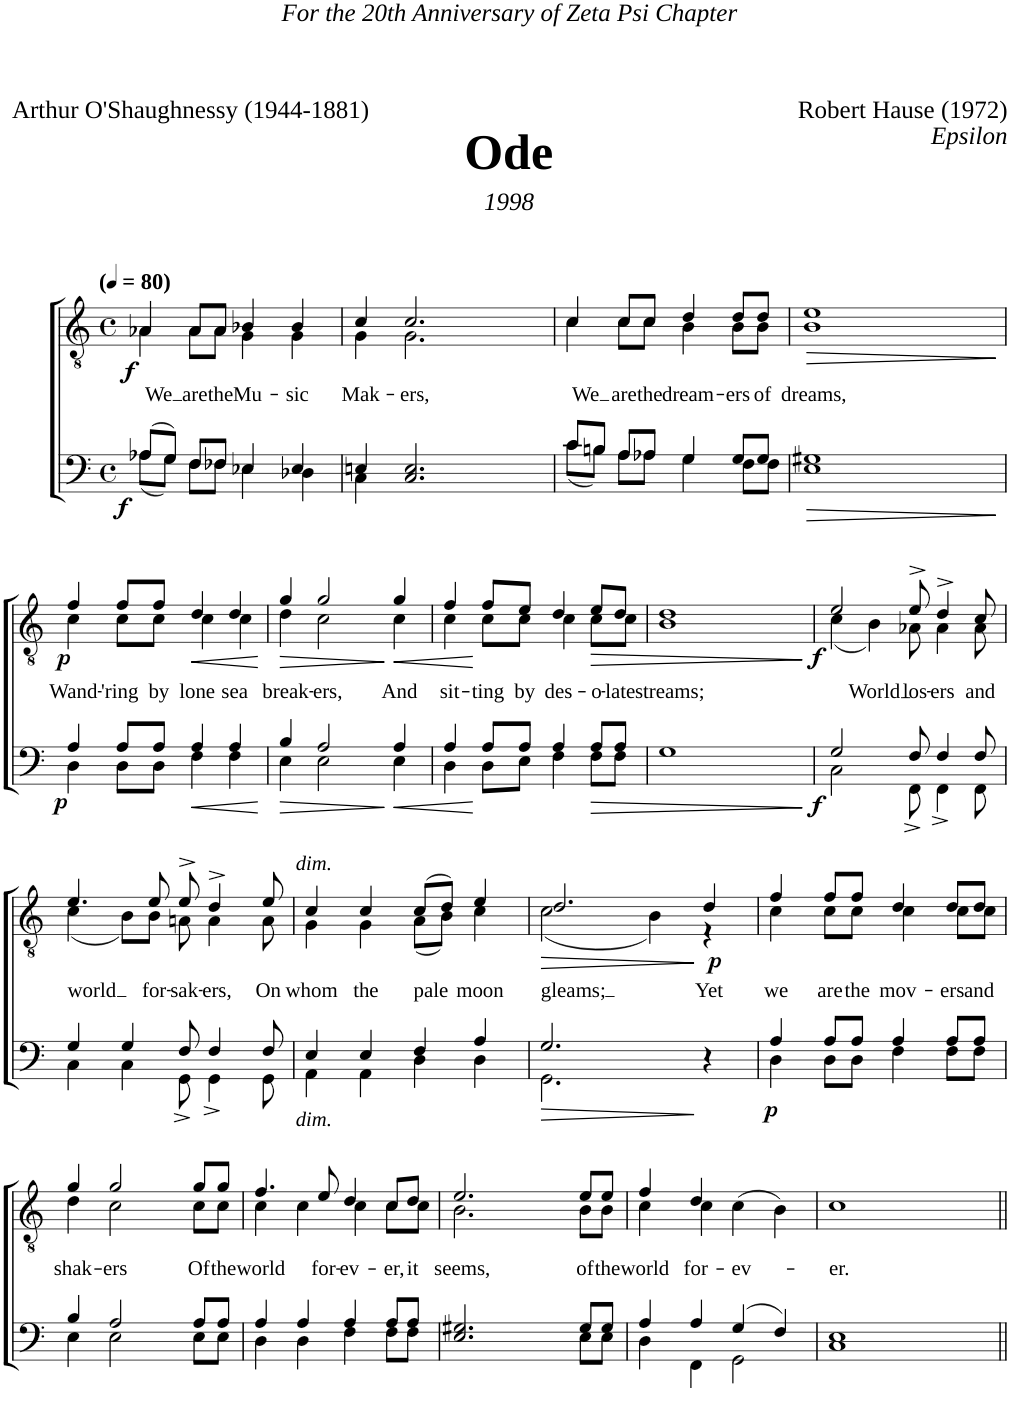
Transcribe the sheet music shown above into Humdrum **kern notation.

**kern	**dynam	**kern	**text	**dynam
*part2	*part2	*part1	*part1	*part1
*staff2	*staff2	*staff1	*staff1	*staff1
*I"Piano	*	*I"Piano	*	*
*I'Pno	*	*I'Pno	*	*
*clefF4	*	*clefGv2	*	*
*k[]	*	*k[]	*	*
*M4/4	*	*M4/4	*	*
*met(c)	*	*met(c)	*	*
*MM80	*	*MM80	*	*
=1	=1	=1	=1	=1
*^	*	*	*	*
!	!	!LO:DY:b	!	!LO:LY:b	!LO:DY:b
*	*	*	*^	*	*
(8A-X/L	(8A-\L	f	4A-X/	4A-\	We	f
8G/J)	8G\J)	.	.	.	.	.
!	!	!	!	!	!LO:LY:b	!
8F/L	8F\L	.	8A-/L	8A-\L	are	.
!	!	!	!	!	!LO:LY:b	!
8F-X/J	8F-\J	.	8A-/J	8A-\J	the	.
!	!	!	!	!	!LO:LY:b	!
4E-X/	4E-\	.	4B-X/	4G\	Mu-	.
!	!	!	!	!	!LO:LY:b	!
4E-/	4D-X\	.	4B-/	4G\	-sic	.
=2	=2	=2	=2	=2	=2	=2
!	!	!	!	!	!LO:LY:b	!
4En/	4C\	.	4c/	4G\	Mak-	.
!	!	!	!	!	!LO:LY:b	!
2.C/ 2.E/	2.ryy	.	2.c/	2.G\	-ers,	.
=3	=3	=3	=3	=3	=3	=3
!	!	!	!	!	!LO:LY:b	!
8c/L	(8c\L	.	4c/	4c\	We	.
8B/J	8Bn\J)	.	.	.	.	.
!	!	!	!	!	!LO:LY:b	!
8A/L	8A\L	.	8c/L	8c\L	are	.
!	!	!	!	!	!LO:LY:b	!
8A-X/J	8A-\J	.	8c/J	8c\J	the	.
!	!	!	!	!	!LO:LY:b	!
4G/	4G\	.	4d/	4B\	dream-	.
!	!	!	!	!	!LO:LY:b	!
8G/L	8F\L	.	8d/L	8B\L	-ers	.
!	!	!	!	!	!LO:LY:b	!
8G/J	8F\J	.	8d/J	8B\J	of	.
=4	=4	=4	=4	=4	=4	=4
!	!	!LO:HP:b	!	!	!LO:LY:b	!LO:HP:b
*v	*v	*	*	*	*	*
*	*	*v	*v	*	*
1E 1G#X	>	1B 1e	dreams,	>
.	]	.	.	]
!!LO:LB:g=z
=5	=5	=5	=5	=5
*^	*	*	*	*
!	!	!LO:DY:b	!	!LO:LY:b	!LO:DY:b
*	*	*	*^	*	*
4A/	4D\	p	4f/	4c\	Wand-	p
!	!	!	!	!	!LO:LY:b	!
8A/L	8D\L	.	8f/L	8c\L	-'ring	.
!	!	!	!	!	!LO:LY:b	!
8A/J	8D\J	.	8f/J	8c\J	by	.
!	!	!LO:HP:b	!	!	!LO:LY:b	!LO:HP:b
4A/	4F\	<	4d/	4c\	lone	<
!	!	!	!	!	!LO:LY:b	!
4A/	4F\	.	4d/	4c\	sea	.
*v	*v	*	*	*	*	*
*	*	*v	*v	*	*
.	[	.	.	[
=6	=6	=6	=6	=6
!	!LO:HP:b	!	!LO:LY:b	!LO:HP:b
*^	*	*^	*	*
4B/	4E\	>	4g/	4d\	break-	>
!	!	!	!	!	!LO:LY:b	!
2A/	2E\	.	2g/	2c\	-ers,	.
!	!	!LO:HP:n=1:b	!	!	!LO:LY:b	!LO:HP:n=1:b
4A/	4E\	] <	4g/	4c\	And	] <
=7	=7	=7	=7	=7	=7	=7
!	!	!	!	!	!LO:LY:b	!
4A/	4D\	.	4f/	4c\	sit-	.
!	!	!	!	!	!LO:LY:b	!
8A/L	8D\L	[	8f/L	8c\L	-ting	[
!	!	!	!	!	!LO:LY:b	!
8A/J	8E\J	.	8e/J	8c\J	by	.
!	!	!	!	!	!LO:LY:b	!
4A/	4F\	.	4d/	4c\	des-	.
!	!	!LO:HP:b	!	!	!LO:LY:b	!LO:HP:b
8A/L	8F\L	>	8e/L	8c\L	-o-	>
!	!	!	!	!	!LO:LY:b	!
8A/J	8F\J	.	8d/J	8c\J	-late	.
=8	=8	=8	=8	=8	=8	=8
!	!	!	!	!	!LO:LY:b	!
*v	*v	*	*	*	*	*
*	*	*v	*v	*	*
1G	.	1B 1d	streams;	.
.	]	.	.	]
=9	=9	=9	=9	=9
*^	*	*	*	*
!	!	!LO:DY:b	!	!LO:LY:b	!LO:DY:b
*	*	*	*^	*	*
2G/	2C\	f	2e/	(4c\	World	f
.	.	.	.	4B\)	.	.
!	!	!	!	!	!LO:LY:b	!
8F/	8FF^\	.	8e^/	8A-X\	los-	.
!	!	!	!	!	!LO:LY:b	!
4F/	4FF^\	.	4d^/	4A-\	-ers	.
!	!	!	!	!	!LO:LY:b	!
8F/	8FF\	.	8c/	8A-\	and	.
!!LO:LB:g=z	!!
=10	=10	=10	=10	=10	=10	=10
!	!	!	!	!	!LO:LY:b	!
4G/	4C\	.	4.e/	(4c\	world	.
4G/	4C\	.	.	8B\L)	.	.
!	!	!	!	!	!LO:LY:b	!
.	.	.	8e/	8B\J	for-	.
!	!	!	!	!	!LO:LY:b	!
8F/	8GG^\	.	8e^/	8An\	-sak-	.
!	!	!	!	!	!LO:LY:b	!
4F/	4GG^\	.	4d^/	4A\	-ers,	.
!	!	!	!	!	!LO:LY:b	!
8F/	8GG\	.	8e/	8A\	On	.
=11	=11	=11	=11	=11	=11	=11
!	!	!	!LO:TX:a:i:t=dim.	!	!	!
!LO:TX:b:i:t=dim.	!	!	!	!	!	!
!	!	!	!	!	!LO:LY:b	!
4E/	4AA\	.	4c/	4G\	whom	.
!	!	!	!	!	!LO:LY:b	!
4E/	4AA\	.	4c/	4G\	the	.
!	!	!	!	!	!LO:LY:b	!
4F/	4D\	.	(8c/L	(8A\L	pale	.
.	.	.	8d/J)	8B\J)	.	.
!	!	!	!	!	!LO:LY:b	!
4A/	4D\	.	4e/	4c\	moon	.
=12	=12	=12	=12	=12	=12	=12
!	!	!LO:HP:b	!	!	!LO:LY:b	!LO:HP:b
2.G/	2.GG\	>	2.d/	(2c\	gleams;	>
.	.	.	.	4B\)	.	.
!	!	!	!	!	!LO:LY:b	!LO:DY:n=1:b
4r	4ryy	]	4d/	4r	Yet	] p
=13	=13	=13	=13	=13	=13	=13
!	!	!LO:DY:b	!	!	!LO:LY:b	!
4A/	4D\	p	4f/	4c\	we	.
!	!	!	!	!	!LO:LY:b	!
8A/L	8D\L	.	8f/L	8c\L	are	.
!	!	!	!	!	!LO:LY:b	!
8A/J	8D\J	.	8f/J	8c\J	the	.
!	!	!	!	!	!LO:LY:b	!
4A/	4F\	.	4d/	4c\	mov-	.
!	!	!	!	!	!LO:LY:b	!
8A/L	8F\L	.	8d/L	8c\L	-ers	.
!	!	!	!	!	!LO:LY:b	!
8A/J	8F\J	.	8d/J	8c\J	and	.
!!LO:LB:g=z	!!
=14	=14	=14	=14	=14	=14	=14
!	!	!	!	!	!LO:LY:b	!
4B/	4E\	.	4g/	4d\	shak-	.
!	!	!	!	!	!LO:LY:b	!
2A/	2E\	.	2g/	2c\	-ers	.
!	!	!	!	!	!LO:LY:b	!
8A/L	8E\L	.	8g/L	8c\L	Of	.
!	!	!	!	!	!LO:LY:b	!
8A/J	8E\J	.	8g/J	8c\J	the	.
=15	=15	=15	=15	=15	=15	=15
!	!	!	!	!	!LO:LY:b	!
4A/	4D\	.	4.f/	4c\	world	.
4A/	4D\	.	.	4c\	.	.
!	!	!	!	!	!LO:LY:b	!
.	.	.	8e/	.	for-	.
!	!	!	!	!	!LO:LY:b	!
4A/	4F\	.	4d/	4c\	-ev-	.
!	!	!	!	!	!LO:LY:b	!
8A/L	8F\L	.	8c/L	8c\L	-er,	.
!	!	!	!	!	!LO:LY:b	!
8A/J	8F\J	.	8d/J	8c\J	it	.
=16	=16	=16	=16	=16	=16	=16
!	!	!	!	!	!LO:LY:b	!
2.E/ 2.G#X/	2.ryy	.	2.e/	2.B\	seems,	.
!	!	!	!	!	!LO:LY:b	!
8G#/L	8E\L	.	8e/L	8B\L	of	.
!	!	!	!	!	!LO:LY:b	!
8G#/J	8E\J	.	8e/J	8B\J	the	.
=17	=17	=17	=17	=17	=17	=17
!	!	!	!	!	!LO:LY:b	!
4A/	4D\	.	4f/	4c\	world	.
!	!	!	!	!	!LO:LY:b	!
4A/	4FF\	.	4d/	4c\	for-	.
!	!	!	!	!	!LO:LY:b	!
(4G/	2GG\	.	(4c\	2ryy	-ev-	.
4F/)	.	.	4B\)	.	.	.
*v	*v	*	*	*	*	*
*	*	*v	*v	*	*
=18	=18	=18	=18	=18
!	!	!	!LO:LY:b	!
1C 1E	.	1c	-er.	.
=||	=||	=||	=||	=||
*-	*-	*-	*-	*-
